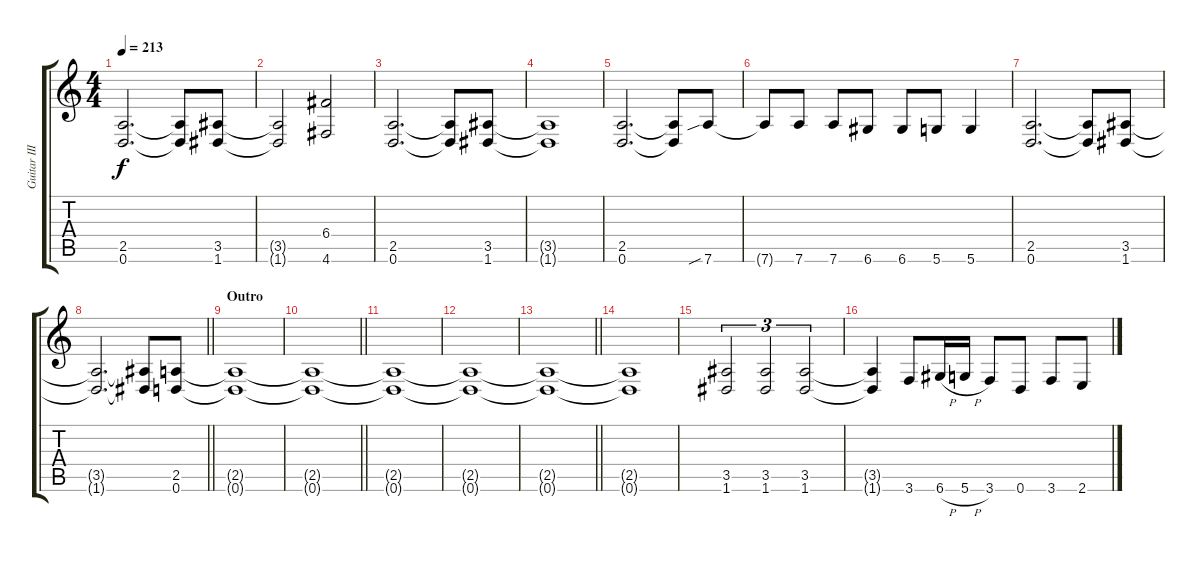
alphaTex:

\track ("Guitar III" "Guitar III") {instrument distortionguitar}
\staff {score tabs}
\tuning (D4 A3 F3 C3 G2 D2) {hide}
\ts (4 4)
\tempo 213
\clef g2
\ks c
(2.5 0.6).2{d dy f} (2.5{t} 0.6{t}).8 (3.5 1.6).8 |
(3.5{t} 1.6{t}).2 (6.4 4.6).2 |
(2.5 0.6).2{d} (2.5{t} 0.6{t}).8 (3.5 1.6).8 |
(3.5{t} 1.6{t}).1 |
(2.5 0.6).2{d} (2.5{t} 0.6{t}).8 7.6{sib}.8 |
7.6{t}.8 7.6.8 7.6.8 6.6.8 6.6.8 5.6.8 5.6.4 |
(2.5 0.6).2{d} (2.5{t} 0.6{t}).8 (3.5 1.6).8 |
\barLineRight lightlight
(3.5{t} 1.6{t}).2{d} (3.5{t} 1.6{t}).8 (2.5 0.6).8 |
\section ("" "Outro")
(2.5{t} 0.6{t}).1 |
\barLineRight lightlight
(2.5{t} 0.6{t}).1 |
\section ("" "")
(2.5{t} 0.6{t}).1 |
(2.5{t} 0.6{t}).1 |
\barLineRight lightlight
(2.5{t} 0.6{t}).1 |
(2.5{t} 0.6{t}).1 |
(3.5 1.6).2{tu (3 2)} (3.5 1.6).2{tu (3 2)} (3.5 1.6).2{tu (3 2)} |
(3.5{t} 1.6{t}).4 3.6.8 6.6{h}.16 5.6{h}.16 3.6.8 0.6.8 3.6.8 2.6.8
